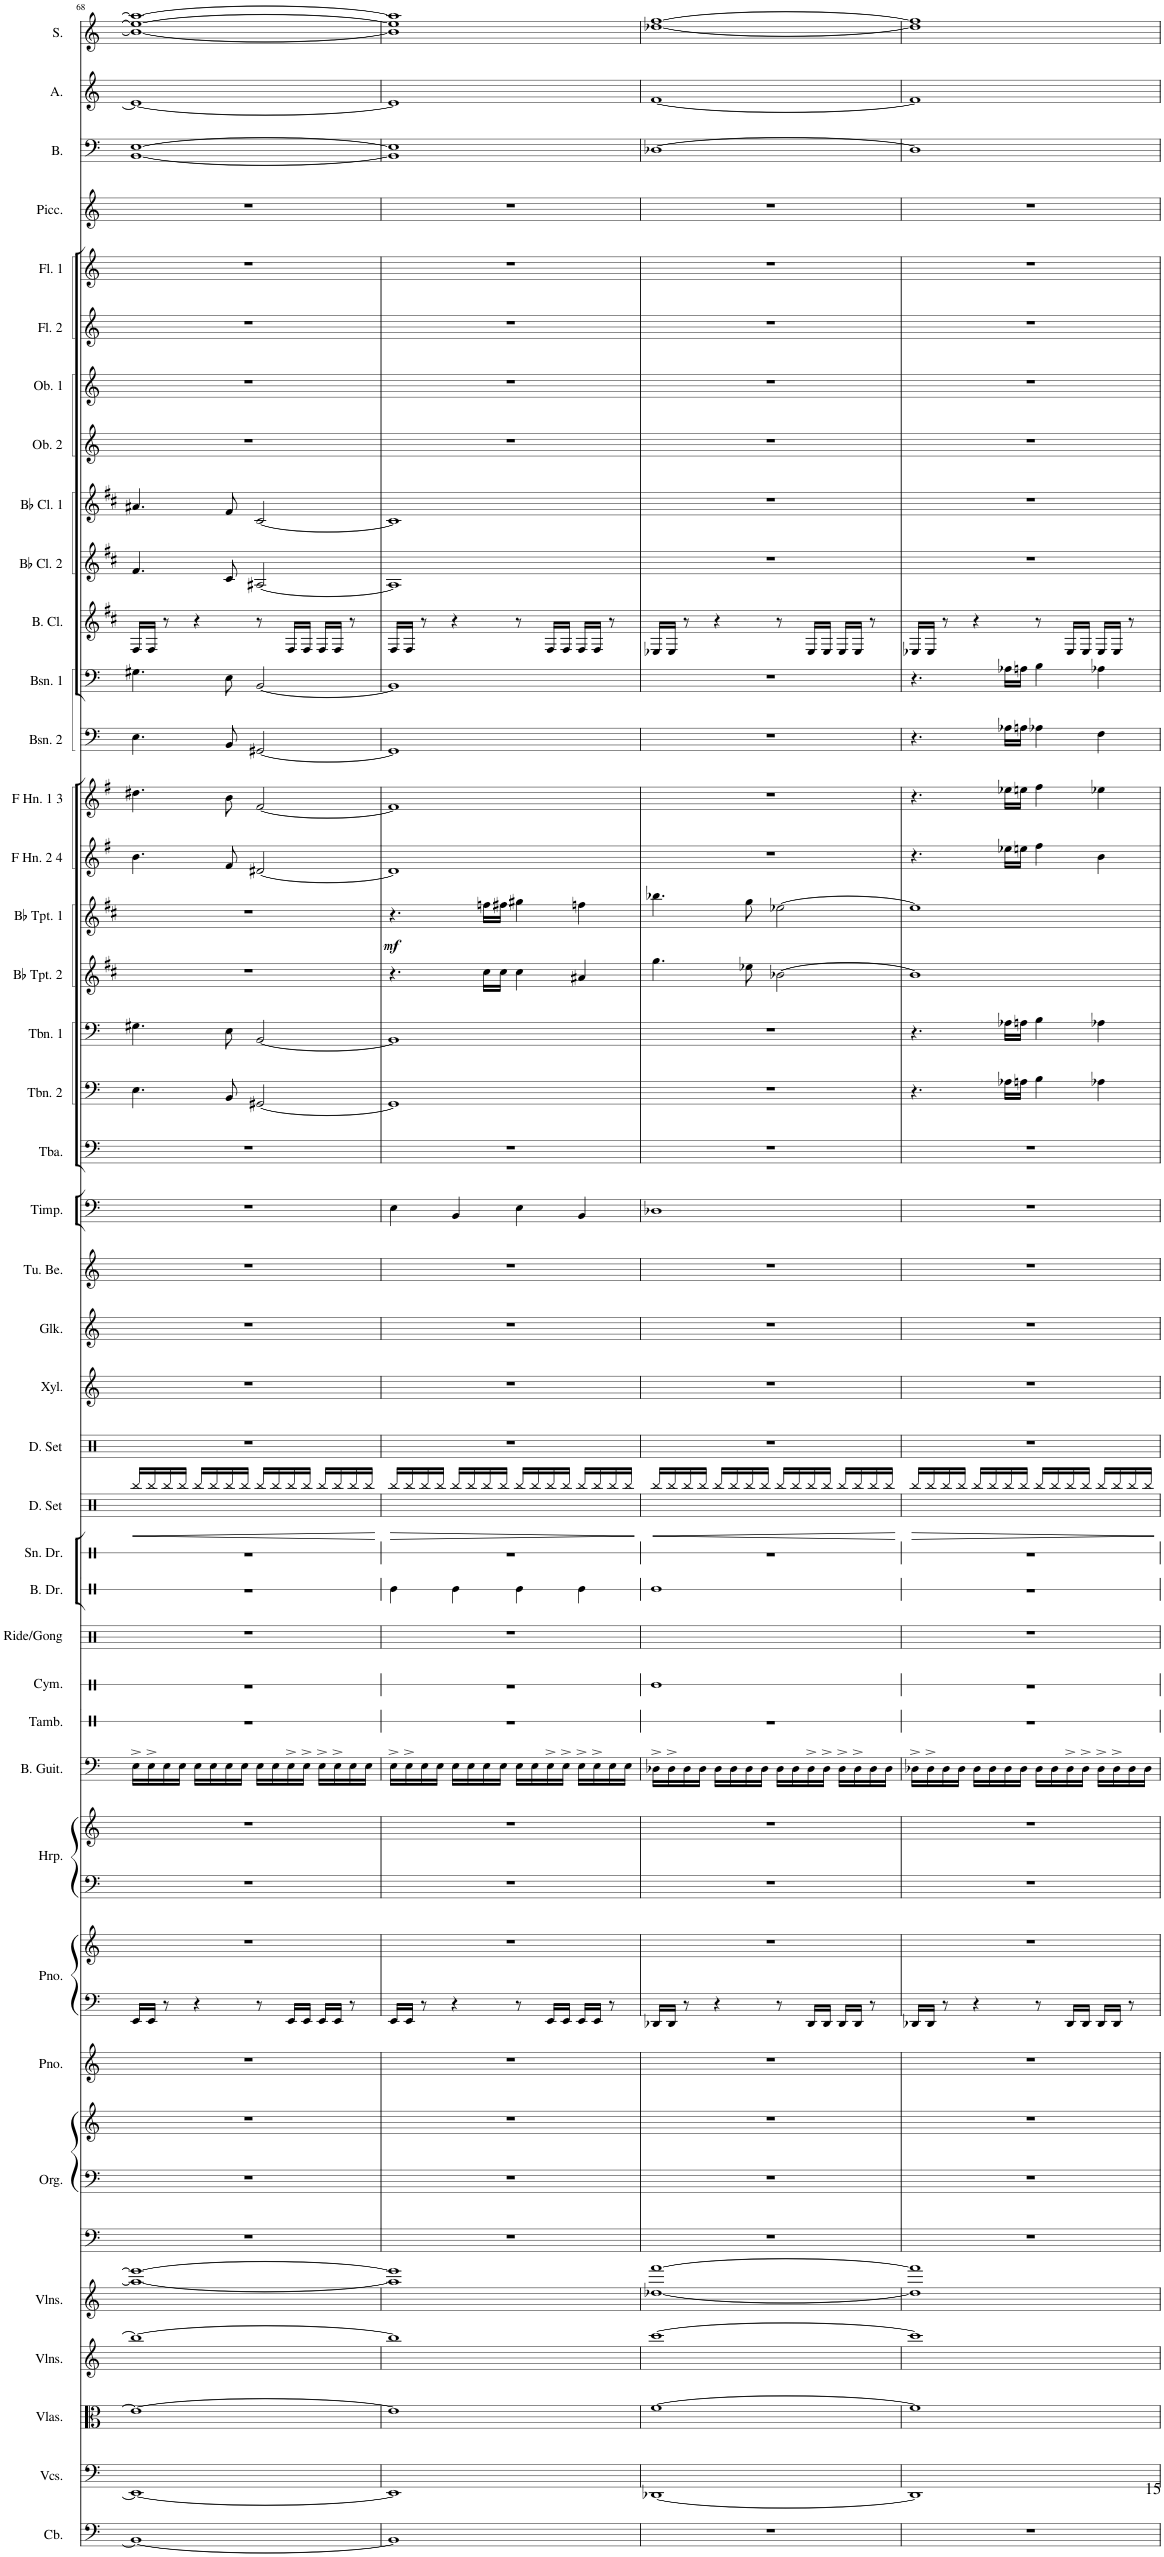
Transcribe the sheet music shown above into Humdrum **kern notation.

**kern	**kern	**kern	**kern	**kern	**kern	**kern	**kern	**kern	**kern	**kern	**kern	**kern	**kern	**kern	**kern	**kern	**kern	**kern	**kern	**dynam	**kern	**kern	**kern	**kern	**kern	**kern	**kern	**kern	**kern	**kern	**dynam	**kern	**kern	**kern	**kern	**kern	**kern	**kern	**kern	**kern	**kern	**kern	**kern	**kern	**kern	**kern
*part41	*part40	*part39	*part38	*part37	*part36	*part36	*part36	*part35	*part34	*part34	*part33	*part33	*part32	*part31	*part30	*part29	*part28	*part27	*part26	*part26	*part25	*part24	*part23	*part22	*part21	*part20	*part19	*part18	*part17	*part16	*part16	*part15	*part14	*part13	*part12	*part11	*part10	*part9	*part8	*part7	*part6	*part5	*part4	*part3	*part2	*part1
*staff45	*staff44	*staff43	*staff42	*staff41	*staff40	*staff39	*staff38	*staff37	*staff36	*staff35	*staff34	*staff33	*staff32	*staff31	*staff30	*staff29	*staff28	*staff27	*staff26	*staff26	*staff25	*staff24	*staff23	*staff22	*staff21	*staff20	*staff19	*staff18	*staff17	*staff16	*staff16	*staff15	*staff14	*staff13	*staff12	*staff11	*staff10	*staff9	*staff8	*staff7	*staff6	*staff5	*staff4	*staff3	*staff2	*staff1
*I"Contrabass	*I"Violoncellos	*I"Violas	*I"Violins	*I"Violins	*I"Organ	*	*	*I"Piano	*I"Piano	*	*I"Harp	*	*I"Bass Guitar	*I"Tambourine	*I"Cymbal	*I"Ride Cymbal/Gong	*I"Bass Drum	*I"Snare Drum	*I"Drumset	*	*I"Drumset	*I"Xylophone	*I"Glockenspiel	*I"Tubular Bells	*I"Timpani	*I"Tuba	*I"Trombone 2	*I"Trombone 1	*I"Bb Trumpet 2	*I"Bb Trumpet 1	*	*I"F Horn 2 &amp; 4	*I"F Horn 1 &amp; 3	*I"Bassoon 2	*I"Bassoon 1	*I"Bass Clarinet	*I"Bb Clarinet 2	*I"Bb Clarinet 1	*I"Oboe 2	*I"Oboe 1	*I"Flute 2	*I"Flute 1	*I"Piccolo	*I"Bass	*I"Alto	*I"Soprano
*I'Cb.	*I'Vcs.	*I'Vlas.	*I'Vlns.	*I'Vlns.	*I'Org.	*	*	*I'Pno.	*I'Pno.	*	*I'Hrp.	*	*I'B. Guit.	*I'Tamb.	*I'Cym.	*I'Ride/Gong	*I'B. Dr.	*I'Sn. Dr.	*I'D. Set	*	*I'D. Set	*I'Xyl.	*I'Glk.	*I'Tu. Be.	*I'Timp.	*I'Tba.	*I'Tbn. 2	*I'Tbn. 1	*I'Bb Tpt. 2	*I'Bb Tpt. 1	*	*I'F Hn. 2 4	*I'F Hn. 1 3	*I'Bsn. 2	*I'Bsn. 1	*I'B. Cl.	*I'Bb Cl. 2	*I'Bb Cl. 1	*I'Ob. 2	*I'Ob. 1	*I'Fl. 2	*I'Fl. 1	*I'Picc.	*I'B.	*I'A.	*I'S.
!!LO:PB:g=z
*clefF4	*clefF4	*clefC3	*clefG2	*clefG2	*clefF4	*clefF4	*clefG2	*clefG2	*clefF4	*clefG2	*clefF4	*clefG2	*clefF4	*clefX	*clefX	*clefX	*clefX	*clefX	*clefX	*	*clefX	*clefG2	*clefG2	*clefG2	*clefF4	*clefF4	*clefF4	*clefF4	*clefG2	*clefG2	*	*clefG2	*clefG2	*clefF4	*clefF4	*clefG2	*clefG2	*clefG2	*clefG2	*clefG2	*clefG2	*clefG2	*clefG2	*clefF4	*clefG2	*clefG2
*Trd7c12	*	*	*	*	*	*	*	*	*	*	*	*	*Trd7c12	*	*	*	*	*	*	*	*	*Trd-7c-12	*Trd-14c-24	*	*	*	*	*	*Trd1c2	*Trd1c2	*	*Trd4c7	*Trd4c7	*	*	*Trd8c14	*Trd1c2	*Trd1c2	*	*	*	*	*Trd-7c-12	*	*	*
*k[]	*k[]	*k[]	*k[]	*k[]	*k[]	*k[]	*k[]	*k[]	*k[]	*k[]	*k[]	*k[]	*k[]	*k[]	*k[]	*k[]	*k[]	*k[]	*k[]	*	*k[]	*k[]	*k[]	*k[]	*k[]	*k[]	*k[]	*k[]	*k[f#c#]	*k[f#c#]	*	*k[f#]	*k[f#]	*k[]	*k[]	*k[f#c#]	*k[f#c#]	*k[f#c#]	*k[]	*k[]	*k[]	*k[]	*k[]	*k[]	*k[]	*k[]
*M4/4	*M4/4	*M4/4	*M4/4	*M4/4	*M4/4	*M4/4	*M4/4	*M4/4	*M4/4	*M4/4	*M4/4	*M4/4	*M4/4	*M4/4	*M4/4	*M4/4	*M4/4	*M4/4	*M4/4	*	*M4/4	*M4/4	*M4/4	*M4/4	*M4/4	*M4/4	*M4/4	*M4/4	*M4/4	*M4/4	*	*M4/4	*M4/4	*M4/4	*M4/4	*M4/4	*M4/4	*M4/4	*M4/4	*M4/4	*M4/4	*M4/4	*M4/4	*M4/4	*M4/4	*M4/4
=68	=68	=68	=68	=68	=68	=68	=68	=68	=68	=68	=68	=68	=68	=68	=68	=68	=68	=68	=68	=68	=68	=68	=68	=68	=68	=68	=68	=68	=68	=68	=68	=68	=68	=68	=68	=68	=68	=68	=68	=68	=68	=68	=68	=68	=68	=68
!	!	!	!	!	!	!	!	!	!	!	!	!	!	!	!	!	!	!	!	!LO:HP:b	!	!	!	!	!	!	!	!	!	!	!	!	!	!	!	!	!	!	!	!	!	!	!	!	!	!
1BB_	1EE_	1e_	1bb_	1aa-_ 1eee_	1r	1r	1r	1r	16EE/LL	1r	1r	1r	16E^\LL	1r	1r	1r	1r	1r	16Rbb/LL	<	1r	1r	1r	1r	1r	1r	4.E\	4.G#X\	1r	1r	.	4.b\	4.dd#X\	4.E\	4.G#X\	16F#/LL	4.f#/	4.a#X/	1r	1r	1r	1r	1r	[1BB [1E	1e_	1b_ 1ee_ 1aa-_
.	.	.	.	.	.	.	.	.	16EE/JJ	.	.	.	16E^\	.	.	.	.	.	16Rbb/	.	.	.	.	.	.	.	.	.	.	.	.	.	.	.	.	16F#/JJ	.	.	.	.	.	.	.	.	.	.
.	.	.	.	.	.	.	.	.	8r	.	.	.	16E\	.	.	.	.	.	16Rbb/	.	.	.	.	.	.	.	.	.	.	.	.	.	.	.	.	8r	.	.	.	.	.	.	.	.	.	.
.	.	.	.	.	.	.	.	.	.	.	.	.	16E\JJ	.	.	.	.	.	16Rbb/JJ	.	.	.	.	.	.	.	.	.	.	.	.	.	.	.	.	.	.	.	.	.	.	.	.	.	.	.
.	.	.	.	.	.	.	.	.	4r	.	.	.	16E\LL	.	.	.	.	.	16Rbb/LL	.	.	.	.	.	.	.	.	.	.	.	.	.	.	.	.	4r	.	.	.	.	.	.	.	.	.	.
.	.	.	.	.	.	.	.	.	.	.	.	.	16E\	.	.	.	.	.	16Rbb/	.	.	.	.	.	.	.	.	.	.	.	.	.	.	.	.	.	.	.	.	.	.	.	.	.	.	.
.	.	.	.	.	.	.	.	.	.	.	.	.	16E\	.	.	.	.	.	16Rbb/	.	.	.	.	.	.	.	8BB/	8E\	.	.	.	8f#/	8b\	8BB/	8E\	.	8c#/	8f#/	.	.	.	.	.	.	.	.
.	.	.	.	.	.	.	.	.	.	.	.	.	16E\JJ	.	.	.	.	.	16Rbb/JJ	.	.	.	.	.	.	.	.	.	.	.	.	.	.	.	.	.	.	.	.	.	.	.	.	.	.	.
.	.	.	.	.	.	.	.	.	8r	.	.	.	16E\LL	.	.	.	.	.	16Rbb/LL	.	.	.	.	.	.	.	[2GG#X/	[2BB/	.	.	.	[2d#X/	[2f#/	[2GG#X/	[2BB/	8r	[2A#X/	[2c#/	.	.	.	.	.	.	.	.
.	.	.	.	.	.	.	.	.	.	.	.	.	16E\	.	.	.	.	.	16Rbb/	.	.	.	.	.	.	.	.	.	.	.	.	.	.	.	.	.	.	.	.	.	.	.	.	.	.	.
.	.	.	.	.	.	.	.	.	16EE/LL	.	.	.	16E^\	.	.	.	.	.	16Rbb/	.	.	.	.	.	.	.	.	.	.	.	.	.	.	.	.	16F#/LL	.	.	.	.	.	.	.	.	.	.
.	.	.	.	.	.	.	.	.	16EE/JJ	.	.	.	16E^\JJ	.	.	.	.	.	16Rbb/JJ	.	.	.	.	.	.	.	.	.	.	.	.	.	.	.	.	16F#/JJ	.	.	.	.	.	.	.	.	.	.
.	.	.	.	.	.	.	.	.	16EE/LL	.	.	.	16E^\LL	.	.	.	.	.	16Rbb/LL	.	.	.	.	.	.	.	.	.	.	.	.	.	.	.	.	16F#/LL	.	.	.	.	.	.	.	.	.	.
.	.	.	.	.	.	.	.	.	16EE/JJ	.	.	.	16E^\	.	.	.	.	.	16Rbb/	.	.	.	.	.	.	.	.	.	.	.	.	.	.	.	.	16F#/JJ	.	.	.	.	.	.	.	.	.	.
.	.	.	.	.	.	.	.	.	8r	.	.	.	16E\	.	.	.	.	.	16Rbb/	.	.	.	.	.	.	.	.	.	.	.	.	.	.	.	.	8r	.	.	.	.	.	.	.	.	.	.
.	.	.	.	.	.	.	.	.	.	.	.	.	16E\JJ	.	.	.	.	.	16Rbb/JJ	.	.	.	.	.	.	.	.	.	.	.	.	.	.	.	.	.	.	.	.	.	.	.	.	.	.	.
.	.	.	.	.	.	.	.	.	.	.	.	.	.	.	.	.	.	.	.	[	.	.	.	.	.	.	.	.	.	.	.	.	.	.	.	.	.	.	.	.	.	.	.	.	.	.
=69	=69	=69	=69	=69	=69	=69	=69	=69	=69	=69	=69	=69	=69	=69	=69	=69	=69	=69	=69	=69	=69	=69	=69	=69	=69	=69	=69	=69	=69	=69	=69	=69	=69	=69	=69	=69	=69	=69	=69	=69	=69	=69	=69	=69	=69	=69
!	!	!	!	!	!	!	!	!	!	!	!	!	!	!	!	!	!	!	!	!LO:HP:b	!	!	!	!	!	!	!	!	!	!	!LO:DY:b	!	!	!	!	!	!	!	!	!	!	!	!	!	!	!
1BB]	1EE]	1e]	1bb]	1aa-] 1eee]	1r	1r	1r	1r	16EE/LL	1r	1r	1r	16E^\LL	1r	1r	1r	4Re\	1r	16Rbb/LL	>	1r	1r	1r	1r	4E\	1r	1GG#]	1BB]	4.r	4.r	mf	1d#]	1f#]	1GG#]	1BB]	16F#/LL	1A#]	1c#]	1r	1r	1r	1r	1r	1BB] 1E]	1e]	1b] 1ee] 1aa-]
.	.	.	.	.	.	.	.	.	16EE/JJ	.	.	.	16E^\	.	.	.	.	.	16Rbb/	.	.	.	.	.	.	.	.	.	.	.	.	.	.	.	.	16F#/JJ	.	.	.	.	.	.	.	.	.	.
.	.	.	.	.	.	.	.	.	8r	.	.	.	16E\	.	.	.	.	.	16Rbb/	.	.	.	.	.	.	.	.	.	.	.	.	.	.	.	.	8r	.	.	.	.	.	.	.	.	.	.
.	.	.	.	.	.	.	.	.	.	.	.	.	16E\JJ	.	.	.	.	.	16Rbb/JJ	.	.	.	.	.	.	.	.	.	.	.	.	.	.	.	.	.	.	.	.	.	.	.	.	.	.	.
.	.	.	.	.	.	.	.	.	4r	.	.	.	16E\LL	.	.	.	4Re\	.	16Rbb/LL	.	.	.	.	.	4BB/	.	.	.	.	.	.	.	.	.	.	4r	.	.	.	.	.	.	.	.	.	.
.	.	.	.	.	.	.	.	.	.	.	.	.	16E\	.	.	.	.	.	16Rbb/	.	.	.	.	.	.	.	.	.	.	.	.	.	.	.	.	.	.	.	.	.	.	.	.	.	.	.
.	.	.	.	.	.	.	.	.	.	.	.	.	16E\	.	.	.	.	.	16Rbb/	.	.	.	.	.	.	.	.	.	16cc#\LL	16ffn\LL	.	.	.	.	.	.	.	.	.	.	.	.	.	.	.	.
.	.	.	.	.	.	.	.	.	.	.	.	.	16E\JJ	.	.	.	.	.	16Rbb/JJ	.	.	.	.	.	.	.	.	.	16cc#\JJ	16ff#X\JJ	.	.	.	.	.	.	.	.	.	.	.	.	.	.	.	.
.	.	.	.	.	.	.	.	.	8r	.	.	.	16E\LL	.	.	.	4Re\	.	16Rbb/LL	.	.	.	.	.	4E\	.	.	.	4cc#\	4gg#X\	.	.	.	.	.	8r	.	.	.	.	.	.	.	.	.	.
.	.	.	.	.	.	.	.	.	.	.	.	.	16E\	.	.	.	.	.	16Rbb/	.	.	.	.	.	.	.	.	.	.	.	.	.	.	.	.	.	.	.	.	.	.	.	.	.	.	.
.	.	.	.	.	.	.	.	.	16EE/LL	.	.	.	16E^\	.	.	.	.	.	16Rbb/	.	.	.	.	.	.	.	.	.	.	.	.	.	.	.	.	16F#/LL	.	.	.	.	.	.	.	.	.	.
.	.	.	.	.	.	.	.	.	16EE/JJ	.	.	.	16E^\JJ	.	.	.	.	.	16Rbb/JJ	.	.	.	.	.	.	.	.	.	.	.	.	.	.	.	.	16F#/JJ	.	.	.	.	.	.	.	.	.	.
.	.	.	.	.	.	.	.	.	16EE/LL	.	.	.	16E^\LL	.	.	.	4Re\	.	16Rbb/LL	.	.	.	.	.	4BB/	.	.	.	4a#X/	4ffn\	.	.	.	.	.	16F#/LL	.	.	.	.	.	.	.	.	.	.
.	.	.	.	.	.	.	.	.	16EE/JJ	.	.	.	16E^\	.	.	.	.	.	16Rbb/	.	.	.	.	.	.	.	.	.	.	.	.	.	.	.	.	16F#/JJ	.	.	.	.	.	.	.	.	.	.
.	.	.	.	.	.	.	.	.	8r	.	.	.	16E\	.	.	.	.	.	16Rbb/	.	.	.	.	.	.	.	.	.	.	.	.	.	.	.	.	8r	.	.	.	.	.	.	.	.	.	.
.	.	.	.	.	.	.	.	.	.	.	.	.	16E\JJ	.	.	.	.	.	16Rbb/JJ	.	.	.	.	.	.	.	.	.	.	.	.	.	.	.	.	.	.	.	.	.	.	.	.	.	.	.
.	.	.	.	.	.	.	.	.	.	.	.	.	.	.	.	.	.	.	.	]	.	.	.	.	.	.	.	.	.	.	.	.	.	.	.	.	.	.	.	.	.	.	.	.	.	.
=70	=70	=70	=70	=70	=70	=70	=70	=70	=70	=70	=70	=70	=70	=70	=70	=70	=70	=70	=70	=70	=70	=70	=70	=70	=70	=70	=70	=70	=70	=70	=70	=70	=70	=70	=70	=70	=70	=70	=70	=70	=70	=70	=70	=70	=70	=70
!	!	!	!	!	!	!	!	!	!	!	!	!	!	!	!	!	!	!	!	!LO:HP:b	!	!	!	!	!	!	!	!	!	!	!	!	!	!	!	!	!	!	!	!	!	!	!	!	!	!
1r	[1DD-X	[1f	[1ccc	[1dd-X [1fff	1r	1r	1r	1r	16DD-X/LL	1r	1r	1r	16D-X^\LL	1r	1Re	1G	1Re	1r	16Rbb/LL	<	1r	1r	1r	1r	1D-X	1r	1r	1r	4.gg\	4.bb-X\	.	1r	1r	1r	1r	16E-X/LL	1r	1r	1r	1r	1r	1r	1r	[1D-X	[1f	[1dd-X [1ff
.	.	.	.	.	.	.	.	.	16DD-/JJ	.	.	.	16D-^\	.	.	.	.	.	16Rbb/	.	.	.	.	.	.	.	.	.	.	.	.	.	.	.	.	16E-/JJ	.	.	.	.	.	.	.	.	.	.
.	.	.	.	.	.	.	.	.	8r	.	.	.	16D-\	.	.	.	.	.	16Rbb/	.	.	.	.	.	.	.	.	.	.	.	.	.	.	.	.	8r	.	.	.	.	.	.	.	.	.	.
.	.	.	.	.	.	.	.	.	.	.	.	.	16D-\JJ	.	.	.	.	.	16Rbb/JJ	.	.	.	.	.	.	.	.	.	.	.	.	.	.	.	.	.	.	.	.	.	.	.	.	.	.	.
.	.	.	.	.	.	.	.	.	4r	.	.	.	16D-\LL	.	.	.	.	.	16Rbb/LL	.	.	.	.	.	.	.	.	.	.	.	.	.	.	.	.	4r	.	.	.	.	.	.	.	.	.	.
.	.	.	.	.	.	.	.	.	.	.	.	.	16D-\	.	.	.	.	.	16Rbb/	.	.	.	.	.	.	.	.	.	.	.	.	.	.	.	.	.	.	.	.	.	.	.	.	.	.	.
.	.	.	.	.	.	.	.	.	.	.	.	.	16D-\	.	.	.	.	.	16Rbb/	.	.	.	.	.	.	.	.	.	8ee-X\	8gg\	.	.	.	.	.	.	.	.	.	.	.	.	.	.	.	.
.	.	.	.	.	.	.	.	.	.	.	.	.	16D-\JJ	.	.	.	.	.	16Rbb/JJ	.	.	.	.	.	.	.	.	.	.	.	.	.	.	.	.	.	.	.	.	.	.	.	.	.	.	.
.	.	.	.	.	.	.	.	.	8r	.	.	.	16D-\LL	.	.	.	.	.	16Rbb/LL	.	.	.	.	.	.	.	.	.	[2b-X\	[2ee-X\	.	.	.	.	.	8r	.	.	.	.	.	.	.	.	.	.
.	.	.	.	.	.	.	.	.	.	.	.	.	16D-\	.	.	.	.	.	16Rbb/	.	.	.	.	.	.	.	.	.	.	.	.	.	.	.	.	.	.	.	.	.	.	.	.	.	.	.
.	.	.	.	.	.	.	.	.	16DD-/LL	.	.	.	16D-^\	.	.	.	.	.	16Rbb/	.	.	.	.	.	.	.	.	.	.	.	.	.	.	.	.	16E-/LL	.	.	.	.	.	.	.	.	.	.
.	.	.	.	.	.	.	.	.	16DD-/JJ	.	.	.	16D-^\JJ	.	.	.	.	.	16Rbb/JJ	.	.	.	.	.	.	.	.	.	.	.	.	.	.	.	.	16E-/JJ	.	.	.	.	.	.	.	.	.	.
.	.	.	.	.	.	.	.	.	16DD-/LL	.	.	.	16D-^\LL	.	.	.	.	.	16Rbb/LL	.	.	.	.	.	.	.	.	.	.	.	.	.	.	.	.	16E-/LL	.	.	.	.	.	.	.	.	.	.
.	.	.	.	.	.	.	.	.	16DD-/JJ	.	.	.	16D-^\	.	.	.	.	.	16Rbb/	.	.	.	.	.	.	.	.	.	.	.	.	.	.	.	.	16E-/JJ	.	.	.	.	.	.	.	.	.	.
.	.	.	.	.	.	.	.	.	8r	.	.	.	16D-\	.	.	.	.	.	16Rbb/	.	.	.	.	.	.	.	.	.	.	.	.	.	.	.	.	8r	.	.	.	.	.	.	.	.	.	.
.	.	.	.	.	.	.	.	.	.	.	.	.	16D-\JJ	.	.	.	.	.	16Rbb/JJ	.	.	.	.	.	.	.	.	.	.	.	.	.	.	.	.	.	.	.	.	.	.	.	.	.	.	.
.	.	.	.	.	.	.	.	.	.	.	.	.	.	.	.	.	.	.	.	[	.	.	.	.	.	.	.	.	.	.	.	.	.	.	.	.	.	.	.	.	.	.	.	.	.	.
=71	=71	=71	=71	=71	=71	=71	=71	=71	=71	=71	=71	=71	=71	=71	=71	=71	=71	=71	=71	=71	=71	=71	=71	=71	=71	=71	=71	=71	=71	=71	=71	=71	=71	=71	=71	=71	=71	=71	=71	=71	=71	=71	=71	=71	=71	=71
!	!	!	!	!	!	!	!	!	!	!	!	!	!	!	!	!	!	!	!	!LO:HP:b	!	!	!	!	!	!	!	!	!	!	!	!	!	!	!	!	!	!	!	!	!	!	!	!	!	!
1r	1DD-]	1f]	1ccc]	1dd-] 1fff]	1r	1r	1r	1r	16DD-X/LL	1r	1r	1r	16D-X^\LL	1r	1r	1r	1r	1r	16Rbb/LL	>	1r	1r	1r	1r	1r	1r	4.r	4.r	1b-]	1ee-]	.	4.r	4.r	4.r	4.r	16E-X/LL	1r	1r	1r	1r	1r	1r	1r	1D-]	1f]	1dd-] 1ff]
.	.	.	.	.	.	.	.	.	16DD-/JJ	.	.	.	16D-^\	.	.	.	.	.	16Rbb/	.	.	.	.	.	.	.	.	.	.	.	.	.	.	.	.	16E-/JJ	.	.	.	.	.	.	.	.	.	.
.	.	.	.	.	.	.	.	.	8r	.	.	.	16D-\	.	.	.	.	.	16Rbb/	.	.	.	.	.	.	.	.	.	.	.	.	.	.	.	.	8r	.	.	.	.	.	.	.	.	.	.
.	.	.	.	.	.	.	.	.	.	.	.	.	16D-\JJ	.	.	.	.	.	16Rbb/JJ	.	.	.	.	.	.	.	.	.	.	.	.	.	.	.	.	.	.	.	.	.	.	.	.	.	.	.
.	.	.	.	.	.	.	.	.	4r	.	.	.	16D-\LL	.	.	.	.	.	16Rbb/LL	.	.	.	.	.	.	.	.	.	.	.	.	.	.	.	.	4r	.	.	.	.	.	.	.	.	.	.
.	.	.	.	.	.	.	.	.	.	.	.	.	16D-\	.	.	.	.	.	16Rbb/	.	.	.	.	.	.	.	.	.	.	.	.	.	.	.	.	.	.	.	.	.	.	.	.	.	.	.
.	.	.	.	.	.	.	.	.	.	.	.	.	16D-\	.	.	.	.	.	16Rbb/	.	.	.	.	.	.	.	16A-X\LL	16A-X\LL	.	.	.	16ee-X\LL	16ee-X\LL	16A-X\LL	16A-X\LL	.	.	.	.	.	.	.	.	.	.	.
.	.	.	.	.	.	.	.	.	.	.	.	.	16D-\JJ	.	.	.	.	.	16Rbb/JJ	.	.	.	.	.	.	.	16An\JJ	16An\JJ	.	.	.	16een\JJ	16een\JJ	16An\JJ	16An\JJ	.	.	.	.	.	.	.	.	.	.	.
.	.	.	.	.	.	.	.	.	8r	.	.	.	16D-\LL	.	.	.	.	.	16Rbb/LL	.	.	.	.	.	.	.	4B\	4B\	.	.	.	4ff#\	4ff#\	4A-X\	4B\	8r	.	.	.	.	.	.	.	.	.	.
.	.	.	.	.	.	.	.	.	.	.	.	.	16D-\	.	.	.	.	.	16Rbb/	.	.	.	.	.	.	.	.	.	.	.	.	.	.	.	.	.	.	.	.	.	.	.	.	.	.	.
.	.	.	.	.	.	.	.	.	16DD-/LL	.	.	.	16D-^\	.	.	.	.	.	16Rbb/	.	.	.	.	.	.	.	.	.	.	.	.	.	.	.	.	16E-/LL	.	.	.	.	.	.	.	.	.	.
.	.	.	.	.	.	.	.	.	16DD-/JJ	.	.	.	16D-^\JJ	.	.	.	.	.	16Rbb/JJ	.	.	.	.	.	.	.	.	.	.	.	.	.	.	.	.	16E-/JJ	.	.	.	.	.	.	.	.	.	.
.	.	.	.	.	.	.	.	.	16DD-/LL	.	.	.	16D-^\LL	.	.	.	.	.	16Rbb/LL	.	.	.	.	.	.	.	4A-X\	4A-X\	.	.	.	4b\	4ee-X\	4F\	4A-X\	16E-/LL	.	.	.	.	.	.	.	.	.	.
.	.	.	.	.	.	.	.	.	16DD-/JJ	.	.	.	16D-^\	.	.	.	.	.	16Rbb/	.	.	.	.	.	.	.	.	.	.	.	.	.	.	.	.	16E-/JJ	.	.	.	.	.	.	.	.	.	.
.	.	.	.	.	.	.	.	.	8r	.	.	.	16D-\	.	.	.	.	.	16Rbb/	.	.	.	.	.	.	.	.	.	.	.	.	.	.	.	.	8r	.	.	.	.	.	.	.	.	.	.
.	.	.	.	.	.	.	.	.	.	.	.	.	16D-\JJ	.	.	.	.	.	16Rbb/JJ	.	.	.	.	.	.	.	.	.	.	.	.	.	.	.	.	.	.	.	.	.	.	.	.	.	.	.
.	.	.	.	.	.	.	.	.	.	.	.	.	.	.	.	.	.	.	.	]	.	.	.	.	.	.	.	.	.	.	.	.	.	.	.	.	.	.	.	.	.	.	.	.	.	.
=	=	=	=	=	=	=	=	=	=	=	=	=	=	=	=	=	=	=	=	=	=	=	=	=	=	=	=	=	=	=	=	=	=	=	=	=	=	=	=	=	=	=	=	=	=	=
*-	*-	*-	*-	*-	*-	*-	*-	*-	*-	*-	*-	*-	*-	*-	*-	*-	*-	*-	*-	*-	*-	*-	*-	*-	*-	*-	*-	*-	*-	*-	*-	*-	*-	*-	*-	*-	*-	*-	*-	*-	*-	*-	*-	*-	*-	*-
